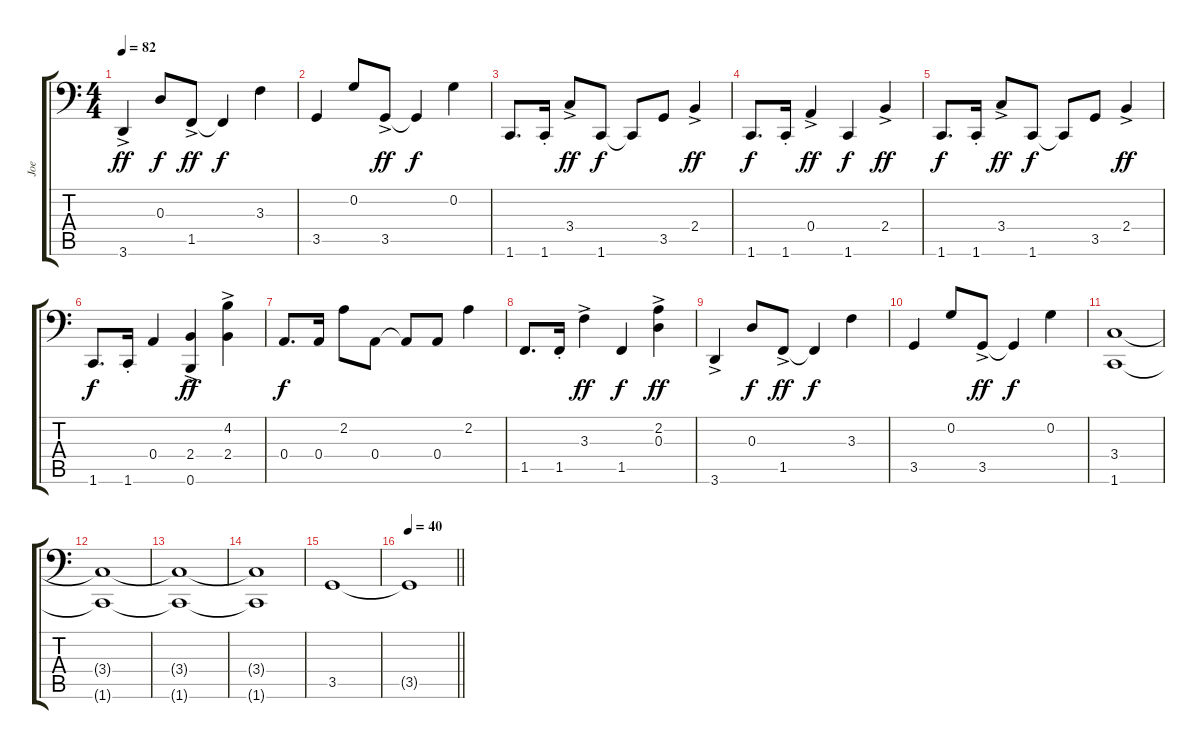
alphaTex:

\track ("Joe" "Joe") {instrument electricbassfinger}
\staff {score tabs}
\tuning (C3 G2 D2 A1 E1 B0) {hide}
\ts (4 4)
\tempo 82
\clef f4
\ks c
3.6{ac}.4{dy ff} 0.3.8{dy f} 1.5{ac}.8{dy ff} 1.5{t}.4{dy f} 3.3.4 |
3.5.4 0.2.8 3.5{ac}.8{dy ff} 3.5{t}.4{dy f} 0.2.4 |
1.6.8{d} 1.6{st}.16 3.4{ac}.8{dy ff} 1.6.8{dy f} 1.6{t}.8 3.5.8 2.4{ac}.4{dy ff} |
1.6.8{d dy f} 1.6{st}.16 0.4{ac}.4{dy ff} 1.6.4{dy f} 2.4{ac}.4{dy ff} |
1.6.8{d dy f} 1.6{st}.16 3.4{ac}.8{dy ff} 1.6.8{dy f} 1.6{t}.8 3.5.8 2.4{ac}.4{dy ff} |
1.6.8{d dy f} 1.6{st}.16 0.4.4 (2.4{ac} 0.6).4{dy ff} (4.2{ac} 2.4).4 |
0.4.8{d dy f} 0.4.16 2.2.8 0.4.8 0.4{t}.8 0.4.8 2.2.4 |
1.5.8{d} 1.5{st}.16 3.3{ac}.4{dy ff} 1.5.4{dy f} (2.2{ac} 0.3).4{dy ff} |
3.6{ac}.4 0.3.8{dy f} 1.5{ac}.8{dy ff} 1.5{t}.4{dy f} 3.3.4 |
3.5.4 0.2.8 3.5{ac}.8{dy ff} 3.5{t}.4{dy f} 0.2.4 |
(3.4 1.6).1 |
(3.4{t} 1.6{t}).1 |
(3.4{t} 1.6{t}).1 |
(3.4{t} 1.6{t}).1 |
3.5.1 |
\tempo 40
\barLineRight lightlight
3.5{t}.1
